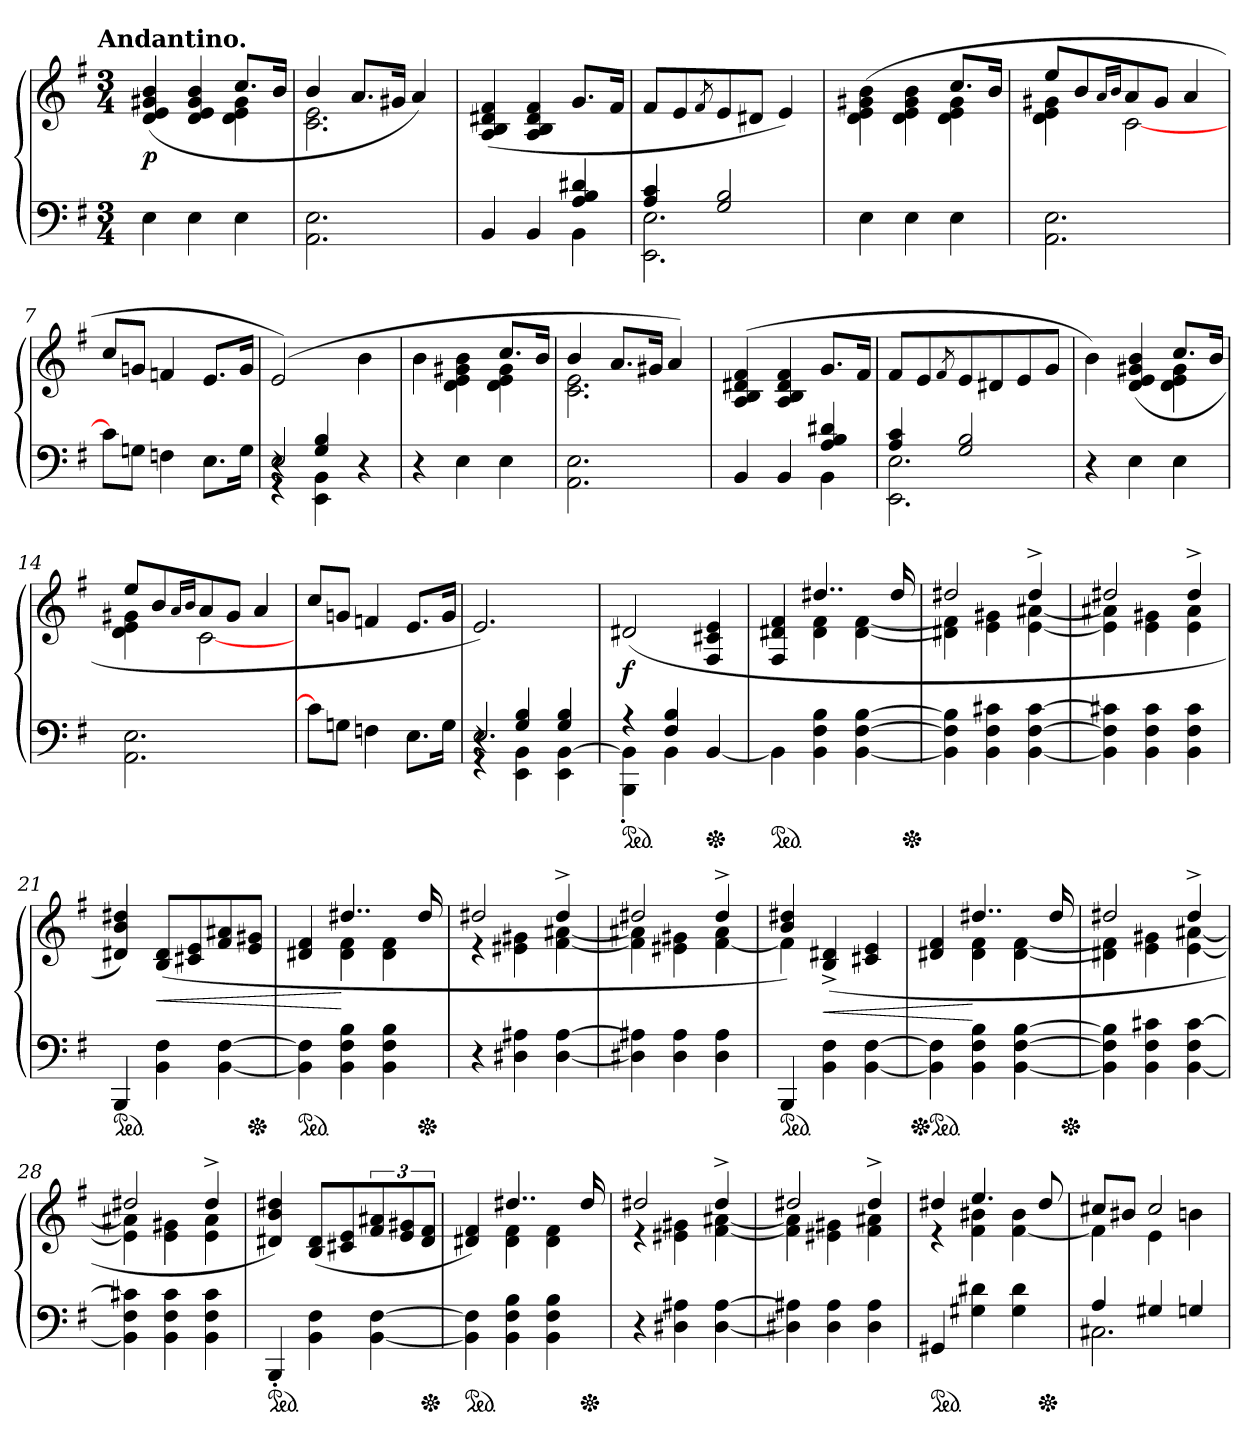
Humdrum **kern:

**kern	**kern	**dynam
*part1	*part1	*part1
*staff2	*staff1	*staff1/2
*clefF4	*clefG2	*
*k[f#]	*k[f#]	*
*e:	*e:	*
!!LO:TX:omd:t=Andantino.
*M3/4	*M3/4	*
=1	=1	=1
*	*^	*
4E	(>4d 4e 4g#X 4b	2ryy	p
4E	4d 4e 4g# 4b	.	.
4E	8.ccL	4d 4e 4g#	.
.	16bJk	.	.
=2	=2	=2	=2
2.AA\ 2.E\	4b	2.c 2.e	.
.	8.aL	.	.
.	16g#XJk	.	.
.	4a)	.	.
*	*v	*v	*
=3	=3	=3
*^	*	*
4ryy	4BB	(>4A/ 4B/ 4d#X/ 4f#/	.
4ryy	4BB	4A/ 4B/ 4d#/ 4f#/	.
4A 4B 4d#X	4BB	8.gL	.
.	.	16f#Jk	.
=4	=4	=4	=4
4A 4c	2.EE 2.E	8f#L	.
.	.	8e	.
.	.	8qf#/	.
2G 2B	.	8e	.
.	.	8d#XJ	.
.	.	4e)	.
*v	*v	*	*
=5	=5	=5
*	*^	*
4E	2ryy	(>4d\ 4e\ 4g#X\ 4b\	.
4E	.	4d\ 4e\ 4g#\ 4b\	.
4E	8.ccL	4d 4e 4g#	.
.	16bJk	.	.
=6	=6	=6	=6
2.AA\ 2.E\	8eeL	4d 4e 4g#X	.
.	8b	.	.
.	16qa/LL	.	.
.	16qb/JJ	.	.
.	8a	[>2c	.
.	8g#J	.	.
.	4a	.	.
*	*v	*v	*
=7	=7	=7
8cL]	8ccL	.
8GnJ	8gnJ	.
4Fn	4fn	.
8.EL	8.eL	.
16GJk	16gJk	.
=8	=8	=8
*^	*	*
*	*^	*	*
4r	2E/	4rGG	(>2e)	.
4G 4B	.	4EE\ 4BB\	.	.
4ryy	4r	4ryy	4b	.
*v	*v	*v	*	*
=9	=9	=9
*	*^	*
4r	4b	2ryy	.
4E	4d\ 4e\ 4g#X\ 4b\	.	.
4E	8.ccL	4d 4e 4g#	.
.	16bJk	.	.
=10	=10	=10	=10
2.AA\ 2.E\	4b	2.c 2.e	.
.	8.aL	.	.
.	16g#XJk	.	.
.	4a)	.	.
*	*v	*v	*
=11	=11	=11
*^	*	*
4ryy	4BB	(>4A/ 4B/ 4d#X/ 4f#/	.
4ryy	4BB	4A/ 4B/ 4d#/ 4f#/	.
4A 4B 4d#X	4BB	8.gL	.
.	.	16f#Jk	.
=12	=12	=12	=12
4A 4c	2.EE 2.E	8f#L	.
.	.	8e	.
.	.	8qf#/	.
2G 2B	.	8e	.
.	.	8d#X	.
.	.	8e	.
.	.	8gJ	.
*v	*v	*	*
=13	=13	=13
*	*^	*
4r	4b\)	4ryy	.
4E	(>4d 4e 4g#X 4b	4ryy	.
4E	8.ccL	4d 4e 4g#	.
.	16bJk	.	.
=14	=14	=14	=14
2.AA\ 2.E\	8eeL	4d 4e 4g#X	.
.	8b	.	.
.	16qa/LL	.	.
.	16qb/JJ	.	.
.	8a	[>2c	.
.	8g#J	.	.
.	4a	.	.
*	*v	*v	*
=15	=15	=15
8cL]	8ccL	.
8GnJ	8gnJ	.
4Fn	4fn	.
8.EL	8.eL	.
16GJk	16gJk	.
=16	=16	=16
*^	*	*
*	*^	*	*
4r	2.E/	4rGG	2.e)	.
4G 4B	.	4EE\ 4BB\	.	.
4G 4B	.	4EE\ [4BB\	.	.
*	*v	*v	*	*
=17	=17	=17	=17
*ped	*	*	*
4r	4BBB' 4BB]'	(>2d#X	f
4F# 4B	4BB	.	.
*Xped	*	*	*
4ryy	[4BB	4F#/ 4c#X/ 4e/	.
*v	*v	*	*
=18	=18	=18
*	*^	*
*ped	*	*	*
4BB\]	4F#/ 4d#X/ 4f#/	4ryy	.
4BB 4F# 4B	4..dd#X	4d# 4f#	.
[4BB [4F# [4B	.	[4d# [4f#	.
.	16dd#	.	.
*Xped	*	*	*
=19	=19	=19	=19
4BB] 4F#] 4B]	2dd#X	4d#X] 4f#]	.
4BB 4F# 4c#X	.	4e 4g#X	.
[4BB [4F# [4c#	4dd#^	[4e [4a#X	.
=20	=20	=20	=20
4BB] 4F#] 4c#X]	2dd#X	4e] 4a#X]	.
4BB 4F# 4c#	.	4e 4g#X	.
4BB 4F# 4c#	4dd#^	4e 4a#	.
*	*v	*v	*
=21	=21	=21
*ped	*	*
4BBB	4d#X 4b 4dd#X)	.
4BB 4F#	(>8B 8d#L	<
.	8c#X 8e	.
[4BB [4F#	8f# 8a#X	.
*Xped	*	*
.	8e 8g#XJ	.
=22	=22	=22
*	*^	*
*ped	*	*	*
4BB] 4F#]	4d#X 4f#	4ryy	.
4BB 4F# 4B	4..dd#X	4d# 4f#	[
4BB 4F# 4B	.	4d# 4f#	.
*Xped	*	*	*
.	16dd#	.	.
=23	=23	=23	=23
4r	2dd#X	4r	.
4D#X 4A#X	.	4e#X 4g#X	.
[4D# [4A#	4dd#^	[4f# [4a#X	.
=24	=24	=24	=24
4D#X] 4A#X]	2dd#X	4f#] 4a#X]	.
4D# 4A#	.	4e#X 4g#X	.
4D# 4A#	4dd#^	[4f# 4a#	.
=25	=25	=25	=25
*ped	*	*	*
4BBB	4b 4dd#X)	4f#]	.
4BB 4F#	(>4B^> 4d#X^>	2ryy	<
[4BB [4F#	4c#X 4e	.	.
=26	=26	=26	=26
*Xped	*	*	*
*ped	*	*	*
4BB] 4F#]	4d#X 4f#	4ryy	.
4BB 4F# 4B	4..dd#X	4d# 4f#	[
[4BB [4F# [4B	.	[4d# [4f#	.
.	16dd#	.	.
*Xped	*	*	*
=27	=27	=27	=27
4BB] 4F#] 4B]	2dd#X	4d#X] 4f#]	.
4BB 4F# 4c#X	.	4e 4g#X	.
[4BB 4F# [4c#	4dd#^	[4e [4a#X	.
=28	=28	=28	=28
4BB] 4F# 4c#X]	2dd#X	4e] 4a#X]	.
4BB 4F# 4c#	.	4e 4g#X	.
4BB 4F# 4c#	4dd#^	4e 4a#	.
*	*v	*v	*
=29	=29	=29
*ped	*	*
4BBB'	4d#X 4b 4dd#X)	.
4BB 4F#	(<8B 8d#L	.
.	8c#X 8e	.
[4BB [4F#	12f# 12a#X	.
.	12e 12g#X	.
*Xped	*	*
.	12d# 12f#J	.
=30	=30	=30
*	*^	*
*ped	*	*	*
4BB] 4F#]	4d#X 4f#)	4ryy	.
4BB 4F# 4B	4..dd#X	4d# 4f#	.
4BB 4F# 4B	.	4d# 4f#	.
*Xped	*	*	*
.	16dd#	.	.
=31	=31	=31	=31
4r	2dd#X	4r	.
4D#X 4A#X	.	4e#X 4g#X	.
[4D# [4A#	4dd#^	[4f# [4a#X	.
=32	=32	=32	=32
4D#X] 4A#X]	2dd#X	4f#] 4a#]	.
4D# 4A#	.	4e#X 4g#X	.
4D# 4A#	4dd#^	4f# 4a#X	.
=33	=33	=33	=33
*ped	*	*	*
4GG#X	4dd#X	4r	.
4G#X 4d#X	4.ee	4f# 4b#X	.
4G# 4d#	.	[4f# 4b#	.
*Xped	*	*	*
.	8dd#	.	.
=34	=34	=34	=34
*^	*	*	*
4A	2.C#X	8cc#XL	4f#]	.
.	.	8b#XJ	.	.
4G#X	.	2cc#	4e	.
4Gn	.	.	4bn	.
*v	*v	*	*	*
*	*v	*v	*
=	=	=
*-	*-	*-
